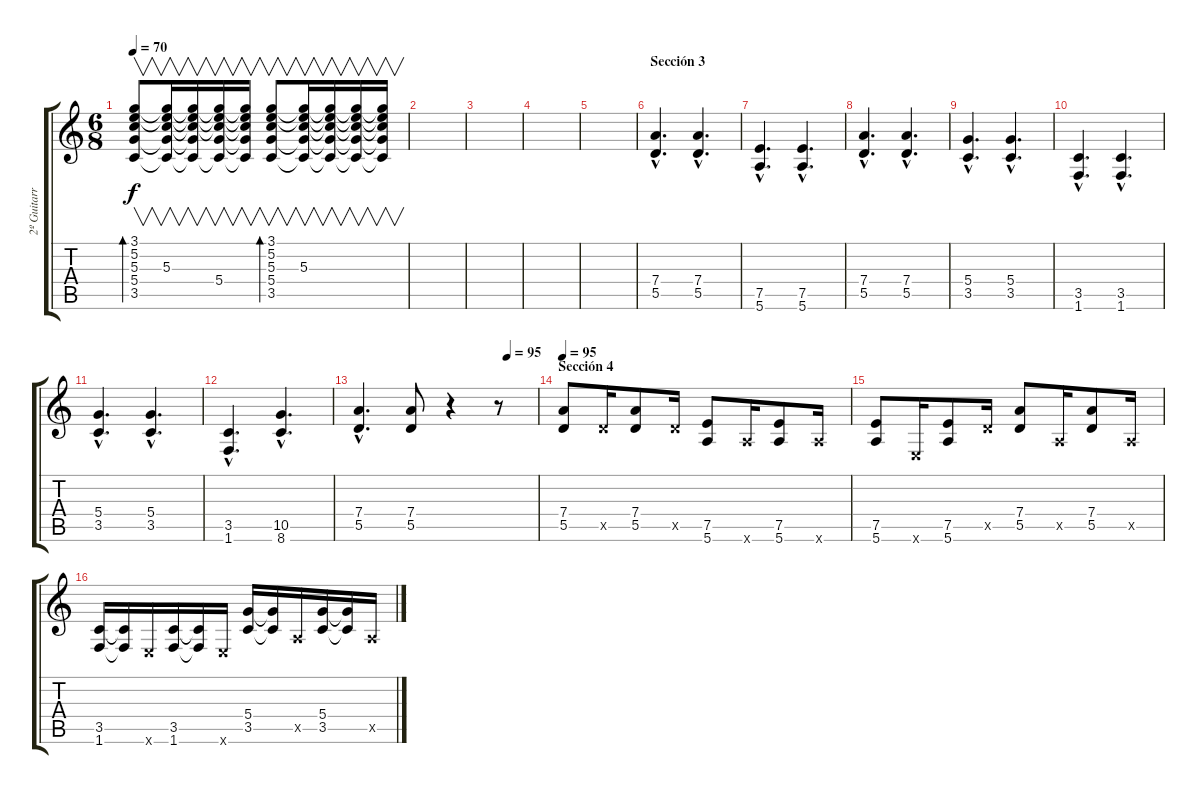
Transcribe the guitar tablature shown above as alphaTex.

\track ("2º Guitarra" "2º Guitarr") {instrument distortionguitar}
\staff {score tabs}
\tuning (E4 B3 G3 D3 A2 E2) {hide}
\ts (6 8)
\tempo 70
\clef g2
\ks c
(3.1 5.2 5.3 5.4 3.5).8{v bd 60 dy f instrument synthbass1} (3.1{t} 5.2{t} 5.3 5.4{t} 3.5{t}).16{v} (3.1{t} 5.2{t} 5.3{t} 5.4{t} 3.5{t}).16{v} (3.1{t} 5.2{t} 5.3{t} 5.4 3.5{t}).16{v} (3.1{t} 5.2{t} 5.3{t} 5.4{t} 3.5{t}).16{v} (3.1 5.2 5.3 5.4 3.5).8{v bd 60} (3.1{t} 5.2{t} 5.3 5.4{t} 3.5{t}).16{v} (3.1{t} 5.2{t} 5.3{t} 5.4{t} 3.5{t}).16{v} (3.1{t} 5.2{t} 5.3{t} 5.4{t} 3.5{t}).16{v} (3.1{t} 5.2{t} 5.3{t} 5.4{t} 3.5{t}).16{v} |
|
|
|
|
\section ("" "Sección 3")
(7.4{hac} 5.5{hac}).4{d volume 15 instrument distortionguitar} (7.4{hac} 5.5{hac}).4{d instrument distortionguitar} |
(7.5{hac} 5.6{hac}).4{d} (7.5{hac} 5.6{hac}).4{d} |
(7.4{hac} 5.5{hac}).4{d} (7.4{hac} 5.5{hac}).4{d} |
(5.4{hac} 3.5{hac}).4{d} (5.4{hac} 3.5{hac}).4{d} |
(3.5{hac} 1.6{hac}).4{d} (3.5{hac} 1.6{hac}).4{d} |
(5.4{hac} 3.5{hac}).4{d} (5.4{hac} 3.5{hac}).4{d} |
(3.5{hac} 1.6{hac}).4{d} (10.5{hac} 8.6{hac}).4{d} |
\tempo (95 0.8333333333333334)
(7.4{hac} 5.5{hac}).4{d} (7.4 5.5).8 r.4 r.8 |
\section ("" "Sección 4")
\tempo 95
(7.4 5.5).8{instrument distortionguitar} 5.5{x}.16 (7.4 5.5).8 5.5{x}.16 (7.5 5.6).8 5.6{x}.16 (7.5 5.6).8 5.6{x}.16 |
(7.5 5.6).8 0.6{x}.16 (7.5 5.6).8 5.5{x}.16 (7.4 5.5).8 0.5{x}.16 (7.4 5.5).8 0.5{x}.16 |
(3.5 1.6).16 (3.5{t} 1.6{t}).16 0.6{x}.16 (3.5 1.6).16 (3.5{t} 1.6{t}).16 0.6{x}.16 (5.4 3.5).16 (5.4{t} 3.5{t}).16 0.5{x}.16 (5.4 3.5).16 (5.4{t} 3.5{t}).16 0.5{x}.16
